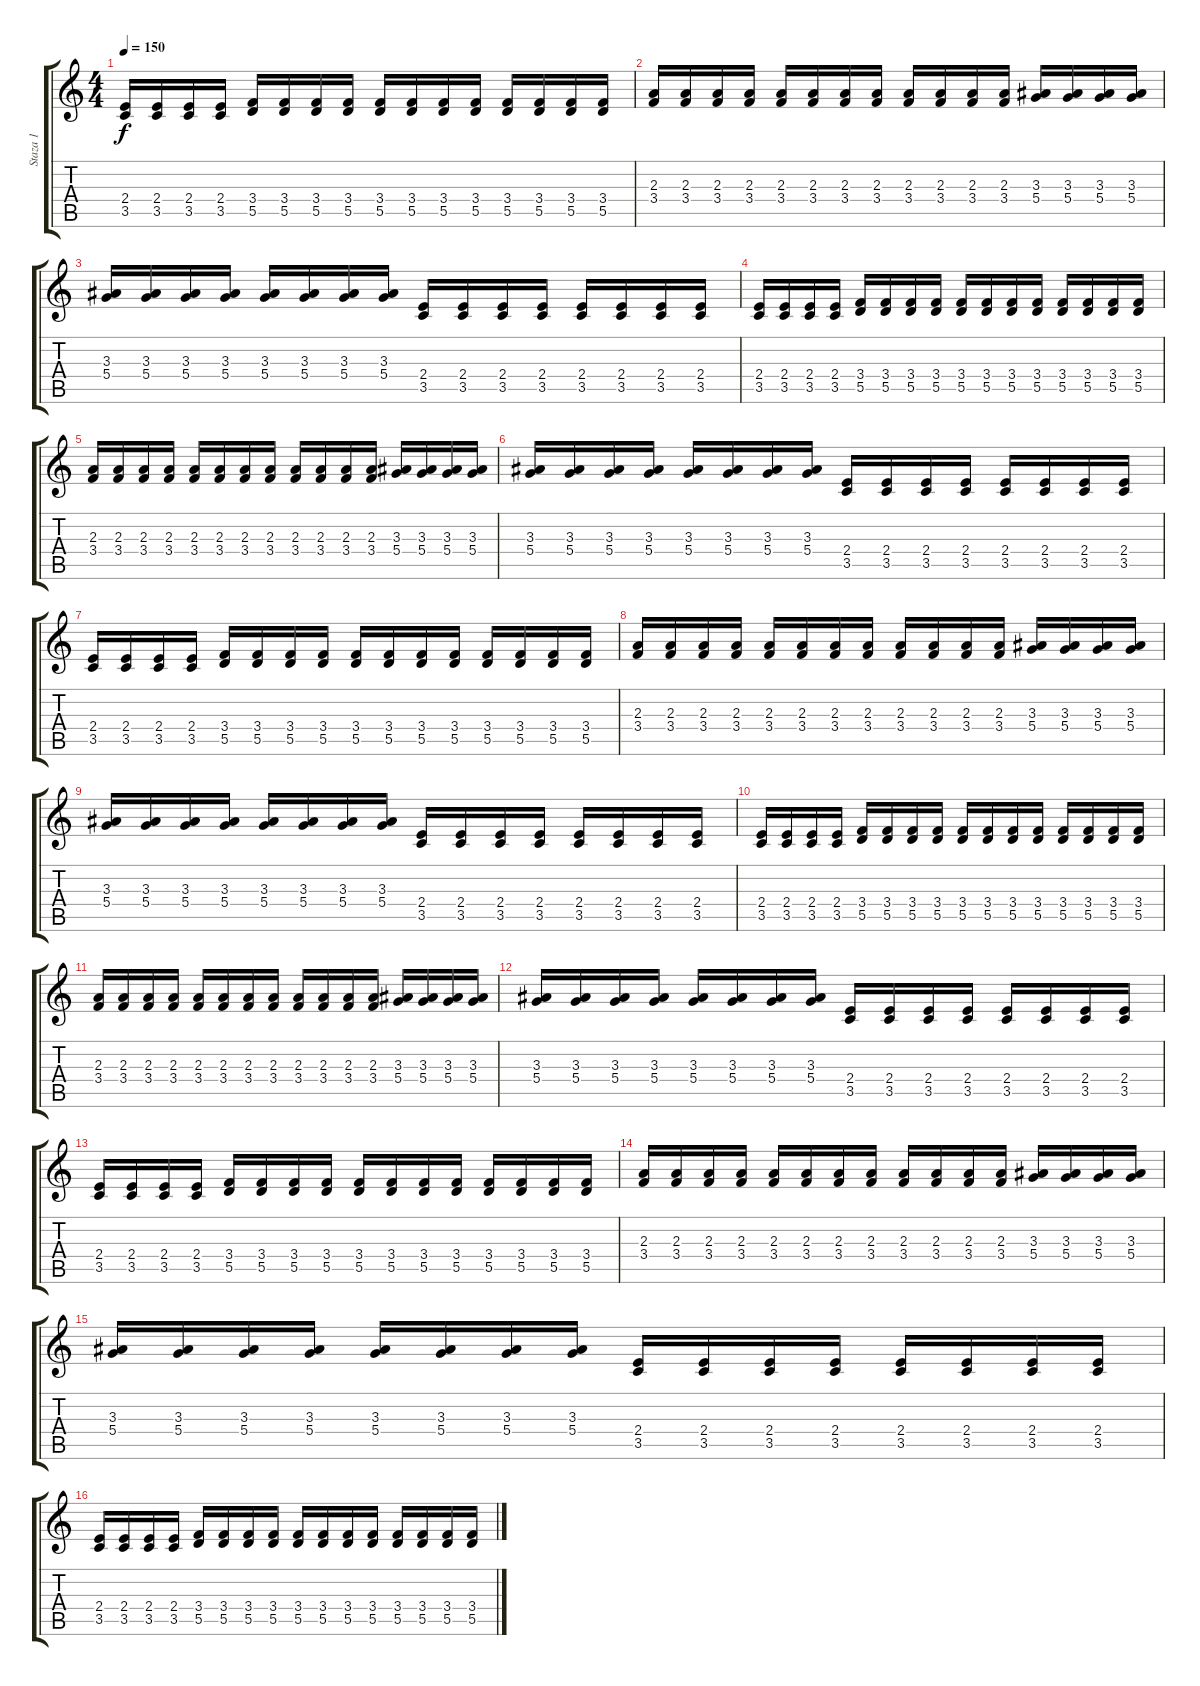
\track ("Staza 1" "Staza 1") {instrument distortionguitar}
\staff {score tabs}
\tuning (E4 B3 G3 D3 A2 E2) {hide}
\ts (4 4)
\tempo 150
\clef g2
\ks c
(2.4 3.5).16{dy f} (2.4 3.5).16 (2.4 3.5).16 (2.4 3.5).16 (3.4 5.5).16 (3.4 5.5).16 (3.4 5.5).16 (3.4 5.5).16 (3.4 5.5).16 (3.4 5.5).16 (3.4 5.5).16 (3.4 5.5).16 (3.4 5.5).16 (3.4 5.5).16 (3.4 5.5).16 (3.4 5.5).16 |
(2.3 3.4).16 (2.3 3.4).16 (2.3 3.4).16 (2.3 3.4).16 (2.3 3.4).16 (2.3 3.4).16 (2.3 3.4).16 (2.3 3.4).16 (2.3 3.4).16 (2.3 3.4).16 (2.3 3.4).16 (2.3 3.4).16 (3.3 5.4).16 (3.3 5.4).16 (3.3 5.4).16 (3.3 5.4).16 |
(3.3 5.4).16 (3.3 5.4).16 (3.3 5.4).16 (3.3 5.4).16 (3.3 5.4).16 (3.3 5.4).16 (3.3 5.4).16 (3.3 5.4).16 (2.4 3.5).16 (2.4 3.5).16 (2.4 3.5).16 (2.4 3.5).16 (2.4 3.5).16 (2.4 3.5).16 (2.4 3.5).16 (2.4 3.5).16 |
(2.4 3.5).16 (2.4 3.5).16 (2.4 3.5).16 (2.4 3.5).16 (3.4 5.5).16 (3.4 5.5).16 (3.4 5.5).16 (3.4 5.5).16 (3.4 5.5).16 (3.4 5.5).16 (3.4 5.5).16 (3.4 5.5).16 (3.4 5.5).16 (3.4 5.5).16 (3.4 5.5).16 (3.4 5.5).16 |
(2.3 3.4).16 (2.3 3.4).16 (2.3 3.4).16 (2.3 3.4).16 (2.3 3.4).16 (2.3 3.4).16 (2.3 3.4).16 (2.3 3.4).16 (2.3 3.4).16 (2.3 3.4).16 (2.3 3.4).16 (2.3 3.4).16 (3.3 5.4).16 (3.3 5.4).16 (3.3 5.4).16 (3.3 5.4).16 |
(3.3 5.4).16 (3.3 5.4).16 (3.3 5.4).16 (3.3 5.4).16 (3.3 5.4).16 (3.3 5.4).16 (3.3 5.4).16 (3.3 5.4).16 (2.4 3.5).16 (2.4 3.5).16 (2.4 3.5).16 (2.4 3.5).16 (2.4 3.5).16 (2.4 3.5).16 (2.4 3.5).16 (2.4 3.5).16 |
(2.4 3.5).16 (2.4 3.5).16 (2.4 3.5).16 (2.4 3.5).16 (3.4 5.5).16 (3.4 5.5).16 (3.4 5.5).16 (3.4 5.5).16 (3.4 5.5).16 (3.4 5.5).16 (3.4 5.5).16 (3.4 5.5).16 (3.4 5.5).16 (3.4 5.5).16 (3.4 5.5).16 (3.4 5.5).16 |
(2.3 3.4).16 (2.3 3.4).16 (2.3 3.4).16 (2.3 3.4).16 (2.3 3.4).16 (2.3 3.4).16 (2.3 3.4).16 (2.3 3.4).16 (2.3 3.4).16 (2.3 3.4).16 (2.3 3.4).16 (2.3 3.4).16 (3.3 5.4).16 (3.3 5.4).16 (3.3 5.4).16 (3.3 5.4).16 |
(3.3 5.4).16 (3.3 5.4).16 (3.3 5.4).16 (3.3 5.4).16 (3.3 5.4).16 (3.3 5.4).16 (3.3 5.4).16 (3.3 5.4).16 (2.4 3.5).16 (2.4 3.5).16 (2.4 3.5).16 (2.4 3.5).16 (2.4 3.5).16 (2.4 3.5).16 (2.4 3.5).16 (2.4 3.5).16 |
(2.4 3.5).16 (2.4 3.5).16 (2.4 3.5).16 (2.4 3.5).16 (3.4 5.5).16 (3.4 5.5).16 (3.4 5.5).16 (3.4 5.5).16 (3.4 5.5).16 (3.4 5.5).16 (3.4 5.5).16 (3.4 5.5).16 (3.4 5.5).16 (3.4 5.5).16 (3.4 5.5).16 (3.4 5.5).16 |
(2.3 3.4).16 (2.3 3.4).16 (2.3 3.4).16 (2.3 3.4).16 (2.3 3.4).16 (2.3 3.4).16 (2.3 3.4).16 (2.3 3.4).16 (2.3 3.4).16 (2.3 3.4).16 (2.3 3.4).16 (2.3 3.4).16 (3.3 5.4).16 (3.3 5.4).16 (3.3 5.4).16 (3.3 5.4).16 |
(3.3 5.4).16 (3.3 5.4).16 (3.3 5.4).16 (3.3 5.4).16 (3.3 5.4).16 (3.3 5.4).16 (3.3 5.4).16 (3.3 5.4).16 (2.4 3.5).16 (2.4 3.5).16 (2.4 3.5).16 (2.4 3.5).16 (2.4 3.5).16 (2.4 3.5).16 (2.4 3.5).16 (2.4 3.5).16 |
(2.4 3.5).16 (2.4 3.5).16 (2.4 3.5).16 (2.4 3.5).16 (3.4 5.5).16 (3.4 5.5).16 (3.4 5.5).16 (3.4 5.5).16 (3.4 5.5).16 (3.4 5.5).16 (3.4 5.5).16 (3.4 5.5).16 (3.4 5.5).16 (3.4 5.5).16 (3.4 5.5).16 (3.4 5.5).16 |
(2.3 3.4).16 (2.3 3.4).16 (2.3 3.4).16 (2.3 3.4).16 (2.3 3.4).16 (2.3 3.4).16 (2.3 3.4).16 (2.3 3.4).16 (2.3 3.4).16 (2.3 3.4).16 (2.3 3.4).16 (2.3 3.4).16 (3.3 5.4).16 (3.3 5.4).16 (3.3 5.4).16 (3.3 5.4).16 |
(3.3 5.4).16 (3.3 5.4).16 (3.3 5.4).16 (3.3 5.4).16 (3.3 5.4).16 (3.3 5.4).16 (3.3 5.4).16 (3.3 5.4).16 (2.4 3.5).16 (2.4 3.5).16 (2.4 3.5).16 (2.4 3.5).16 (2.4 3.5).16 (2.4 3.5).16 (2.4 3.5).16 (2.4 3.5).16 |
(2.4 3.5).16 (2.4 3.5).16 (2.4 3.5).16 (2.4 3.5).16 (3.4 5.5).16 (3.4 5.5).16 (3.4 5.5).16 (3.4 5.5).16 (3.4 5.5).16 (3.4 5.5).16 (3.4 5.5).16 (3.4 5.5).16 (3.4 5.5).16 (3.4 5.5).16 (3.4 5.5).16 (3.4 5.5).16
